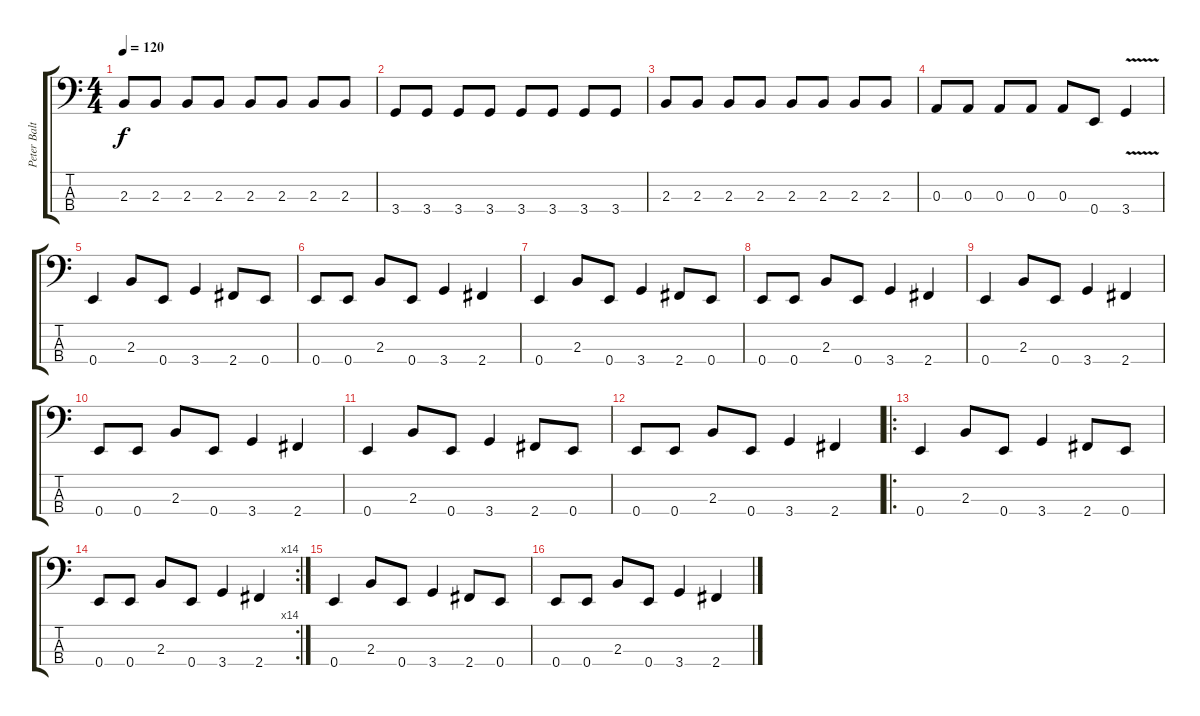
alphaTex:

\track ("Peter Baltes" "Peter Balt") {instrument electricbassfinger}
\staff {score tabs}
\tuning (G2 D2 A1 E1) {hide}
\ts (4 4)
\tempo 120
\clef f4
\ks c
2.3.8{dy f} 2.3.8 2.3.8 2.3.8 2.3.8 2.3.8 2.3.8 2.3.8 |
3.4.8 3.4.8 3.4.8 3.4.8 3.4.8 3.4.8 3.4.8 3.4.8 |
2.3.8 2.3.8 2.3.8 2.3.8 2.3.8 2.3.8 2.3.8 2.3.8 |
0.3.8 0.3.8 0.3.8 0.3.8 0.3.8 0.4.8 3.4{v}.4 |
0.4.4 2.3.8 0.4.8 3.4.4 2.4.8 0.4.8 |
0.4.8 0.4.8 2.3.8 0.4.8 3.4.4 2.4.4 |
0.4.4 2.3.8 0.4.8 3.4.4 2.4.8 0.4.8 |
0.4.8 0.4.8 2.3.8 0.4.8 3.4.4 2.4.4 |
0.4.4 2.3.8 0.4.8 3.4.4 2.4.4 |
0.4.8 0.4.8 2.3.8 0.4.8 3.4.4 2.4.4 |
0.4.4 2.3.8 0.4.8 3.4.4 2.4.8 0.4.8 |
0.4.8 0.4.8 2.3.8 0.4.8 3.4.4 2.4.4 |
\ro
0.4.4 2.3.8 0.4.8 3.4.4 2.4.8 0.4.8 |
\rc 14
0.4.8 0.4.8 2.3.8 0.4.8 3.4.4 2.4.4 |
0.4.4 2.3.8 0.4.8 3.4.4 2.4.8 0.4.8 |
0.4.8 0.4.8 2.3.8 0.4.8 3.4.4 2.4.4
